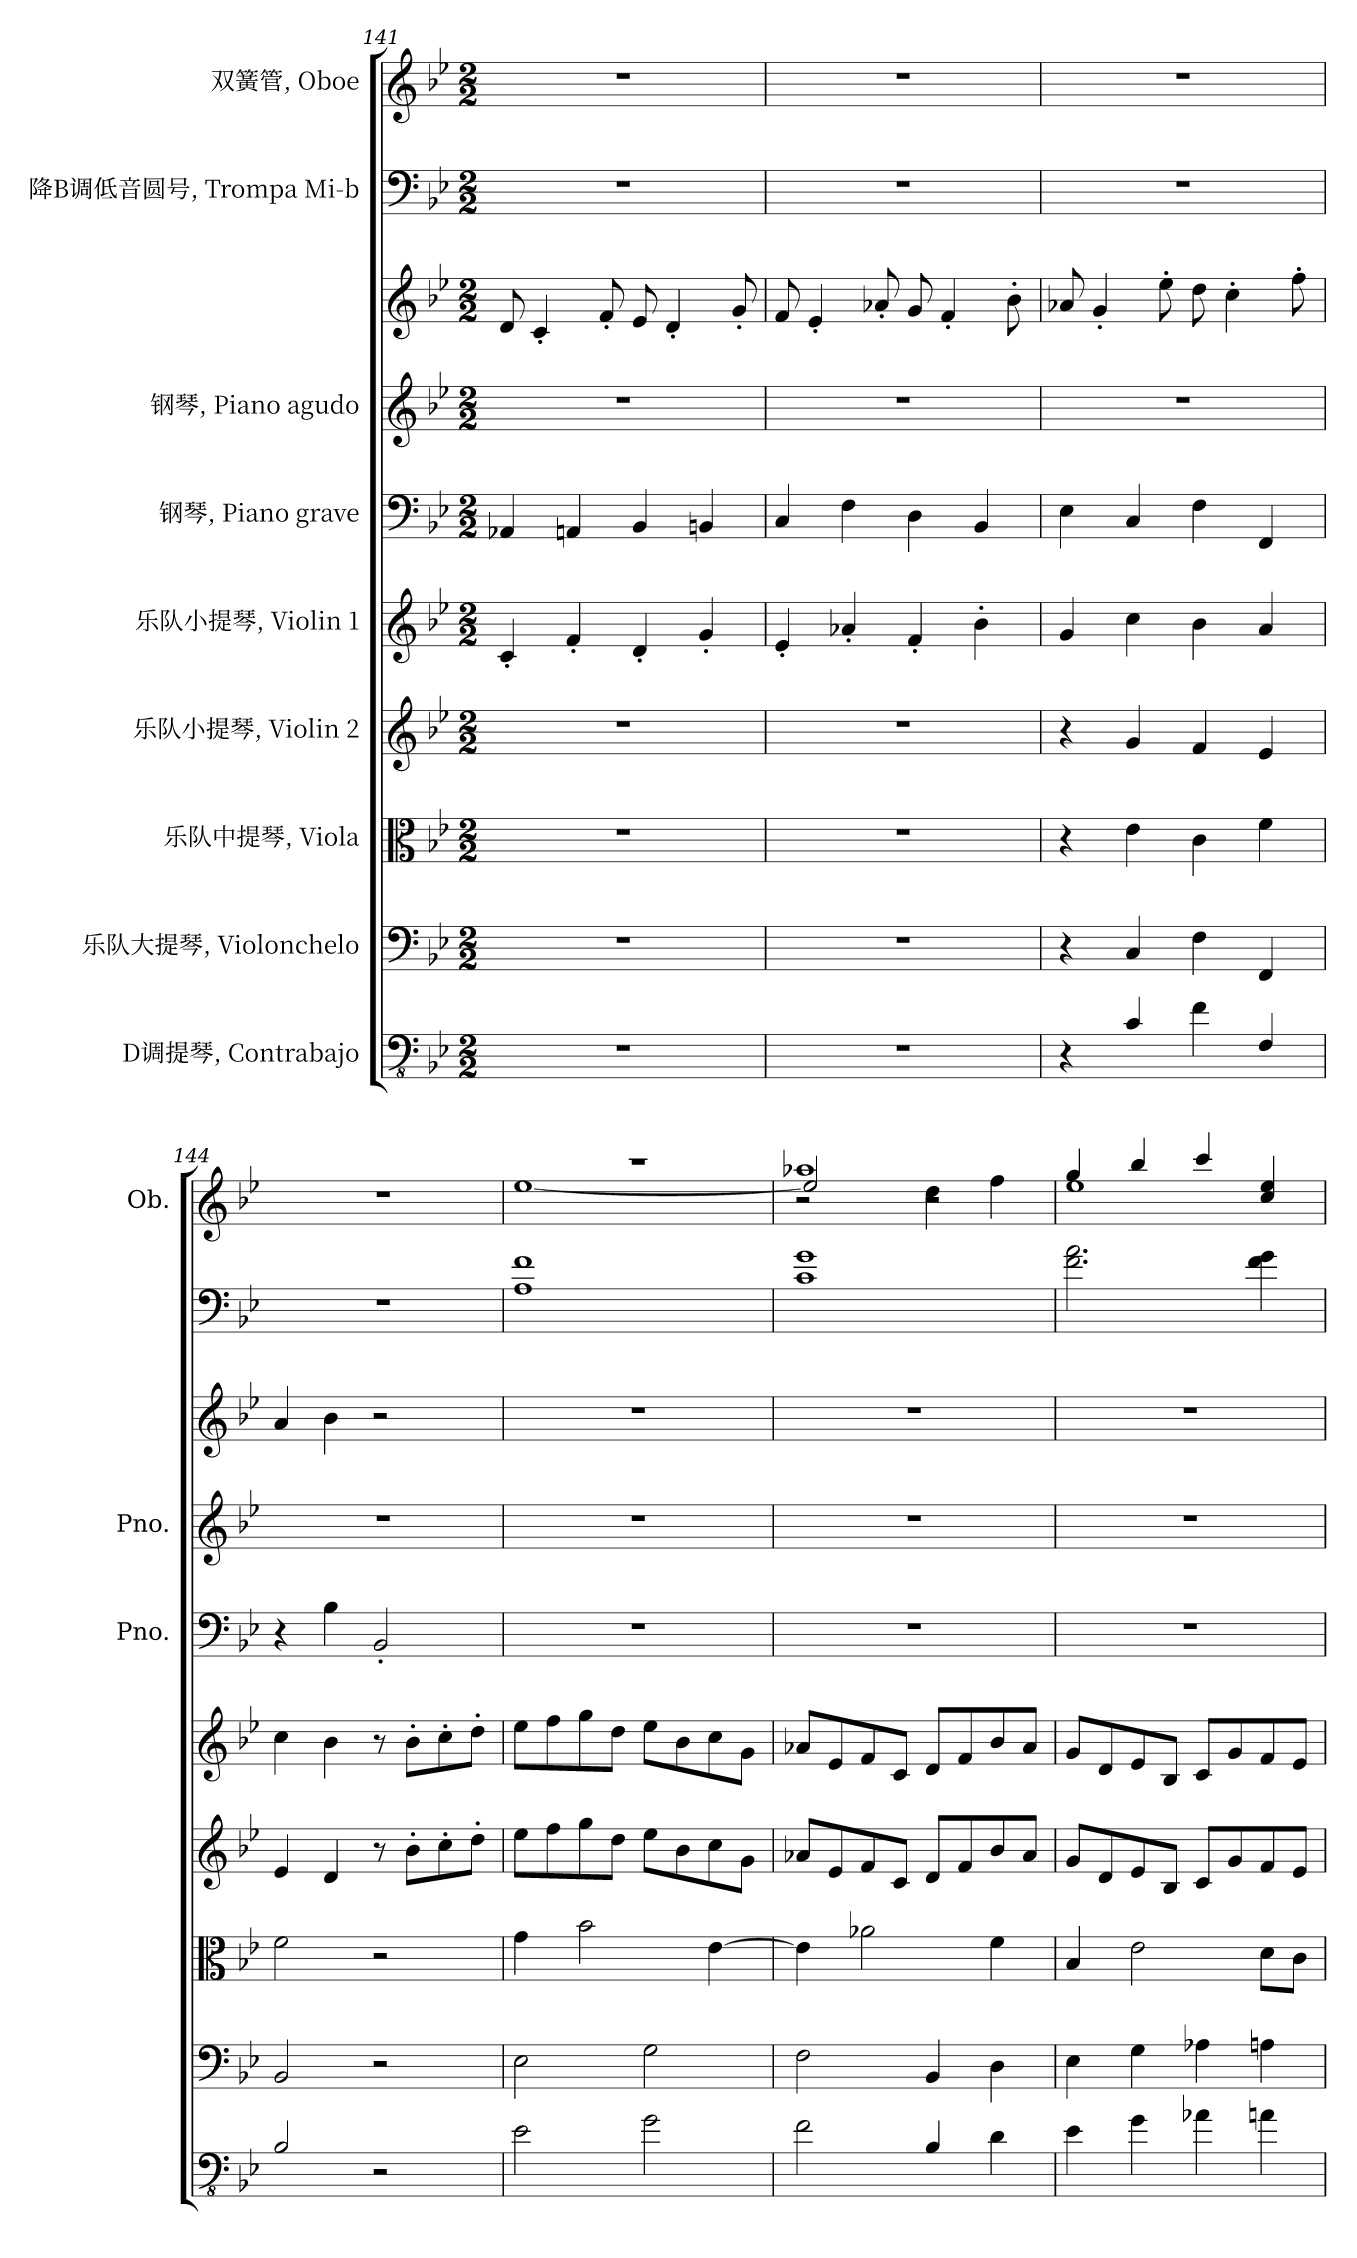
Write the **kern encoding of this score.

**kern	**kern	**kern	**kern	**kern	**kern	**kern	**kern	**kern	**kern
*part9	*part8	*part7	*part6	*part5	*part4	*part3	*part3	*part2	*part1
*staff10	*staff9	*staff8	*staff7	*staff6	*staff5	*staff4	*staff3	*staff2	*staff1
*I"D调提琴, Contrabajo	*I"乐队大提琴, Violonchelo	*I"乐队中提琴, Viola	*I"乐队小提琴, Violin 2	*I"乐队小提琴, Violin 1	*I"钢琴, Piano grave	*I"钢琴, Piano agudo	*	*I"降B调低音圆号, Trompa Mi-b	*I"双簧管, Oboe
*	*	*	*	*	*I'Pno.	*I'Pno.	*	*	*I'Ob.
!!LO:PB:g=z
*clefFv4	*clefF4	*clefC3	*clefG2	*clefG2	*clefF4	*clefG2	*clefG2	*clefF4	*clefG2
*ITrd7c12	*	*	*	*	*	*	*	*ITrd1c2	*
*k[b-e-]	*k[b-e-]	*k[b-e-]	*k[b-e-]	*k[b-e-]	*k[b-e-]	*k[b-e-]	*k[b-e-]	*k[b-e-a-d-]	*k[b-e-]
*M2/2	*M2/2	*M2/2	*M2/2	*M2/2	*M2/2	*M2/2	*M2/2	*M2/2	*M2/2
=141	=141	=141	=141	=141	=141	=141	=141	=141	=141
1r	1r	1r	1r	4c'/	4AA-X/	1r	8d/	1r	1r
.	.	.	.	.	.	.	4c'/	.	.
.	.	.	.	4f'/	4AAn/	.	.	.	.
.	.	.	.	.	.	.	8f'/	.	.
.	.	.	.	4d'/	4BB-/	.	8e-/	.	.
.	.	.	.	.	.	.	4d'/	.	.
.	.	.	.	4g'/	4BBn/	.	.	.	.
.	.	.	.	.	.	.	8g'/	.	.
=142	=142	=142	=142	=142	=142	=142	=142	=142	=142
1r	1r	1r	1r	4e-'/	4C/	1r	8f/	1r	1r
.	.	.	.	.	.	.	4e-'/	.	.
.	.	.	.	4a-X'/	4F\	.	.	.	.
.	.	.	.	.	.	.	8a-X'/	.	.
.	.	.	.	4f'/	4D\	.	8g/	.	.
.	.	.	.	.	.	.	4f'/	.	.
.	.	.	.	4b-'\	4BB-/	.	.	.	.
.	.	.	.	.	.	.	8b-'\	.	.
=143	=143	=143	=143	=143	=143	=143	=143	=143	=143
4r	4r	4r	4r	4g/	4E-\	1r	8a-X/	1r	1r
.	.	.	.	.	.	.	4g'/	.	.
4CC/	4C/	4e-\	4g/	4cc\	4C/	.	.	.	.
.	.	.	.	.	.	.	8ee-'\	.	.
4FF\	4F\	4c\	4f/	4b-\	4F\	.	8dd\	.	.
.	.	.	.	.	.	.	4cc'\	.	.
4FFF/	4FF/	4f\	4e-/	4a/	4FF/	.	.	.	.
.	.	.	.	.	.	.	8ff'\	.	.
=144	=144	=144	=144	=144	=144	=144	=144	=144	=144
*	*	*	*	*	*	*	*	*	*MM205
2BBB-/	2BB-/	2f\	4e-/	4cc\	4r	1r	4a/	1r	1r
.	.	.	4d/	4b-\	4B-\	.	4b-\	.	.
2r	2r	2r	8r	8r	2BB-'/	.	2r	.	.
.	.	.	8b-'\L	8b-'\L	.	.	.	.	.
.	.	.	8cc'\	8cc'\	.	.	.	.	.
.	.	.	8dd'\J	8dd'\J	.	.	.	.	.
!!LO:PB:g=z
=145	=145	=145	=145	=145	=145	=145	=145	=145	=145
*	*	*	*	*	*	*	*	*	*^
2EE-\	2E-\	4g\	8ee-\L	8ee-\L	1r	1r	1r	1G 1e-	1r	[1ee-
.	.	.	8ff\	8ff\	.	.	.	.	.	.
.	.	2b-\	8gg\	8gg\	.	.	.	.	.	.
.	.	.	8dd\J	8dd\J	.	.	.	.	.	.
2GG\	2G\	.	8ee-\L	8ee-\L	.	.	.	.	.	.
.	.	.	8b-\	8b-\	.	.	.	.	.	.
.	.	[4e-\	8cc\	8cc\	.	.	.	.	.	.
.	.	.	8g\J	8g\J	.	.	.	.	.	.
=146	=146	=146	=146	=146	=146	=146	=146	=146	=146	=146
*	*	*	*	*	*	*	*	*	*	*^
2FF\	2F\	4e-\]	8a-X/L	8a-X/L	1r	1r	1r	1B- 1f	1aa-X	2r	2ee-/]
.	.	.	8e-/	8e-/	.	.	.	.	.	.	.
.	.	2a-X\	8f/	8f/	.	.	.	.	.	.	.
.	.	.	8c/J	8c/J	.	.	.	.	.	.	.
4BBB-/	4BB-/	.	8d/L	8d/L	.	.	.	.	.	4dd\	2r
.	.	.	8f/	8f/	.	.	.	.	.	.	.
4DD\	4D\	4f\	8b-/	8b-/	.	.	.	.	.	4ff\	.
.	.	.	8a-/J	8a-/J	.	.	.	.	.	.	.
*	*	*	*	*	*	*	*	*	*	*v	*v
=147	=147	=147	=147	=147	=147	=147	=147	=147	=147	=147
4EE-\	4E-\	4B-/	8g/L	8g/L	1r	1r	1r	2.e-\ 2.g\	4gg/	1ee-
.	.	.	8d/	8d/	.	.	.	.	.	.
4GG\	4G\	2e-\	8e-/	8e-/	.	.	.	.	4bb-/	.
.	.	.	8B-/J	8B-/J	.	.	.	.	.	.
4AA-X\	4A-X\	.	8c/L	8c/L	.	.	.	.	4ccc/	.
.	.	.	8g/	8g/	.	.	.	.	.	.
4AAn\	4An\	8d\L	8f/	8f/	.	.	.	4e-\ 4f\	4cc/ 4ee-/	.
.	.	8c\J	8e-/J	8e-/J	.	.	.	.	.	.
*	*	*	*	*	*	*	*	*	*v	*v
=	=	=	=	=	=	=	=	=	=
*-	*-	*-	*-	*-	*-	*-	*-	*-	*-
